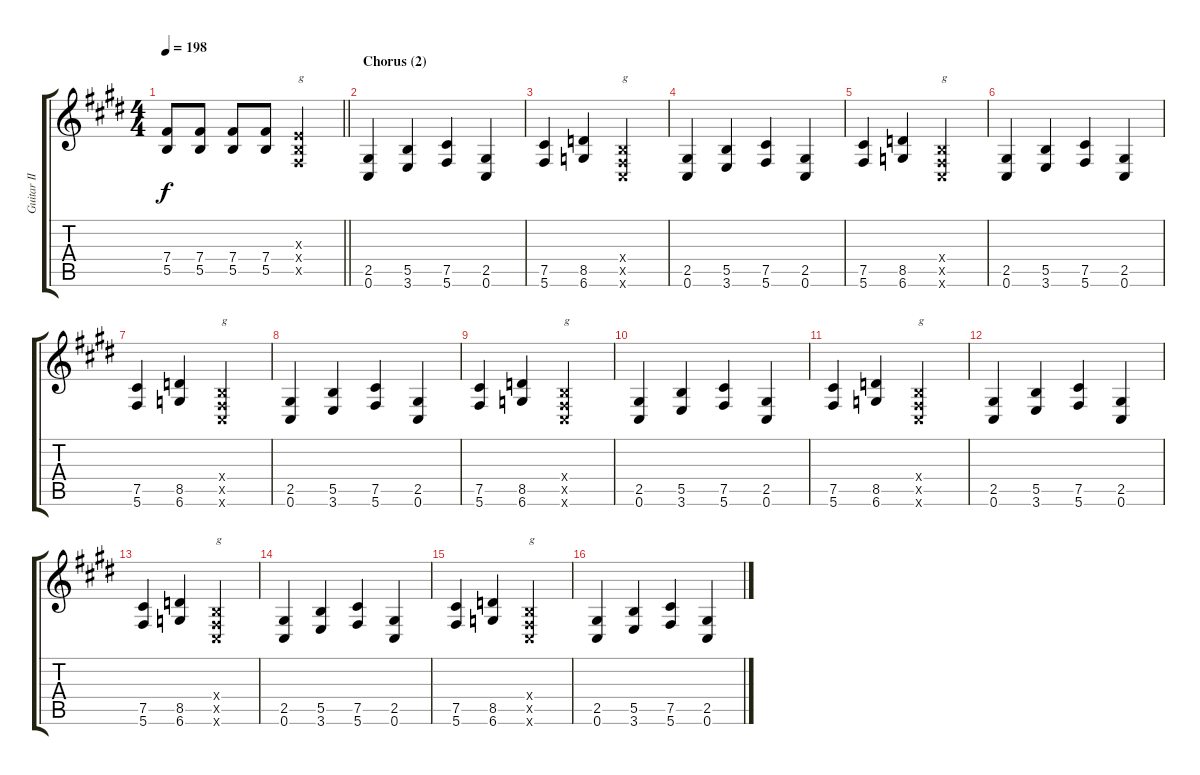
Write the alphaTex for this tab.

\track ("Guitar II" "Guitar II") {instrument distortionguitar}
\staff {score tabs}
\tuning (Db4 Ab3 E3 B2 Gb2 Db2) {hide}
\ts (4 4)
\tempo 198
\clef g2
\barLineRight lightlight
\ks c#minor
(7.4 5.5).8{dy f} (7.4 5.5).8 (7.4 5.5).8 (7.4 5.5).8 (0.3{x} 0.4{x} 0.5{x}).2{txt "g"} |
\section ("" "Chorus (2)")
(2.5 0.6).4 (5.5 3.6).4 (7.5 5.6).4 (2.5 0.6).4 |
(7.5 5.6).4 (8.5 6.6).4 (0.4{x} 0.5{x} 0.6{x}).2{txt "g"} |
(2.5 0.6).4 (5.5 3.6).4 (7.5 5.6).4 (2.5 0.6).4 |
(7.5 5.6).4 (8.5 6.6).4 (0.4{x} 0.5{x} 0.6{x}).2{txt "g"} |
(2.5 0.6).4 (5.5 3.6).4 (7.5 5.6).4 (2.5 0.6).4 |
(7.5 5.6).4 (8.5 6.6).4 (0.4{x} 0.5{x} 0.6{x}).2{txt "g"} |
(2.5 0.6).4 (5.5 3.6).4 (7.5 5.6).4 (2.5 0.6).4 |
(7.5 5.6).4 (8.5 6.6).4 (0.4{x} 0.5{x} 0.6{x}).2{txt "g"} |
(2.5 0.6).4 (5.5 3.6).4 (7.5 5.6).4 (2.5 0.6).4 |
(7.5 5.6).4 (8.5 6.6).4 (0.4{x} 0.5{x} 0.6{x}).2{txt "g"} |
(2.5 0.6).4 (5.5 3.6).4 (7.5 5.6).4 (2.5 0.6).4 |
(7.5 5.6).4 (8.5 6.6).4 (0.4{x} 0.5{x} 0.6{x}).2{txt "g"} |
(2.5 0.6).4 (5.5 3.6).4 (7.5 5.6).4 (2.5 0.6).4 |
(7.5 5.6).4 (8.5 6.6).4 (0.4{x} 0.5{x} 0.6{x}).2{txt "g"} |
(2.5 0.6).4 (5.5 3.6).4 (7.5 5.6).4 (2.5 0.6).4
